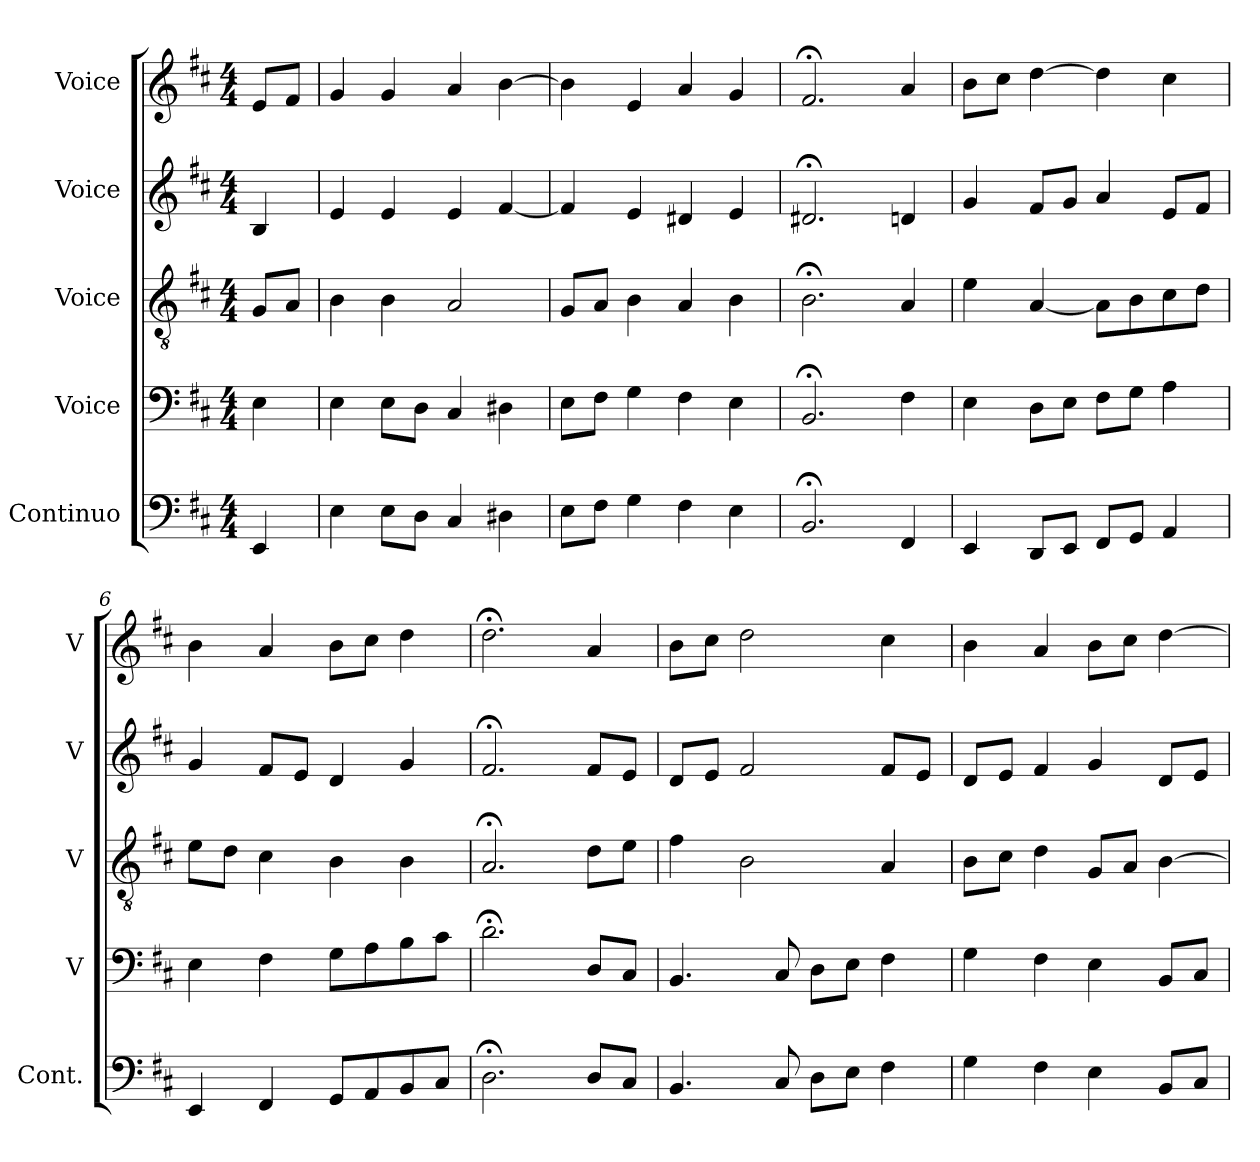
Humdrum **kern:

**kern	**kern	**kern	**kern	**kern
*part5	*part4	*part3	*part2	*part1
*staff5	*staff4	*staff3	*staff2	*staff1
*I"Continuo	*I"Voice	*I"Voice	*I"Voice	*I"Voice
*I'Cont.	*I'V	*I'V	*I'V	*I'V
*clefF4	*clefF4	*clefGv2	*clefG2	*clefG2
*k[f#c#]	*k[f#c#]	*k[f#c#]	*k[f#c#]	*k[f#c#]
*M4/4	*M4/4	*M4/4	*M4/4	*M4/4
=	=	=	=	=
4EE	4E	8GL	4B	8eL
.	.	8AJ	.	8f#J
=2	=2	=2	=2	=2
4E	4E	4B	4e	4g
8EL	8EL	4B	4e	4g
8DJ	8DJ	.	.	.
4C#	4C#	2A	4e	4a
4D#X	4D#X	.	[4f#	[4b
=3	=3	=3	=3	=3
8EL	8EL	8GL	4f#]	4b]
8F#J	8F#J	8AJ	.	.
4G	4G	4B	4e	4e
4F#	4F#	4A	4d#X	4a
4E	4E	4B	4e	4g
=4	=4	=4	=4	=4
2.BB;<	2.BB;<	2.B;<	2.d#X;<	2.f#;<
4FF#	4F#	4A	4dn	4a
=5	=5	=5	=5	=5
4EE	4E	4e	4g	8bL
.	.	.	.	8cc#J
8DDL	8DL	[4A	8f#L	[4dd
8EEJ	8EJ	.	8gJ	.
8FF#L	8F#L	8AL]	4a	4dd]
8GGJ	8GJ	8B	.	.
4AA	4A	8c#	8eL	4cc#
.	.	8dJ	8f#J	.
=6	=6	=6	=6	=6
4EE	4E	8eL	4g	4b
.	.	8dJ	.	.
4FF#	4F#	4c#	8f#L	4a
.	.	.	8eJ	.
8GGL	8GL	4B	4d	8bL
8AA	8A	.	.	8cc#J
8BB	8B	4B	4g	4dd
8C#J	8c#J	.	.	.
=7	=7	=7	=7	=7
2.D;<	2.d;<	2.A;<	2.f#;<	2.dd;<
8DL	8DL	8dL	8f#L	4a
8C#J	8C#J	8eJ	8eJ	.
=8	=8	=8	=8	=8
4.BB	4.BB	4f#	8dL	8bL
.	.	.	8eJ	8cc#J
.	.	2B	2f#	2dd
8C#	8C#	.	.	.
8DL	8DL	.	.	.
8EJ	8EJ	.	.	.
4F#	4F#	4A	8f#L	4cc#
.	.	.	8eJ	.
=9	=9	=9	=9	=9
4G	4G	8BL	8dL	4b
.	.	8c#J	8eJ	.
4F#	4F#	4d	4f#	4a
4E	4E	8GL	4g	8bL
.	.	8AJ	.	8cc#J
8BBL	8BBL	[4B	8dL	[4dd
8C#J	8C#J	.	8eJ	.
=	=	=	=	=
*-	*-	*-	*-	*-
